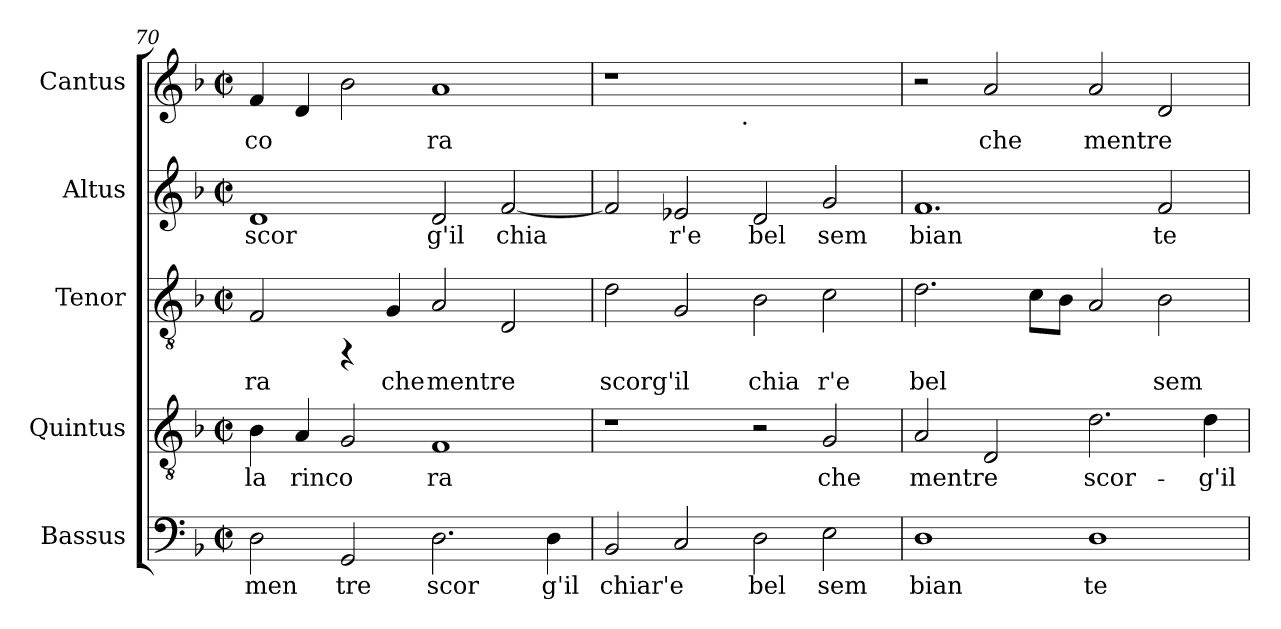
**kern	**text	**kern	**text	**kern	**text	**kern	**text	**kern	**text
*part5	*part5	*part4	*part4	*part3	*part3	*part2	*part2	*part1	*part1
*staff5	*staff5	*staff4	*staff4	*staff3	*staff3	*staff2	*staff2	*staff1	*staff1
*I"Bassus	*	*I"Quintus	*	*I"Tenor	*	*I"Altus	*	*I"Cantus	*
*clefF4	*	*clefGv2	*	*clefGv2	*	*clefG2	*	*clefG2	*
*k[b-]	*	*k[b-]	*	*k[b-]	*	*k[b-]	*	*k[b-]	*
*F:	*	*F:	*	*F:	*	*F:	*	*F:	*
*M2/2	*	*M2/2	*	*M2/2	*	*M2/2	*	*M2/2	*
*met(c|)	*	*met(c|)	*	*met(c|)	*	*met(c|)	*	*met(c|)	*
=70	=70	=70	=70	=70	=70	=70	=70	=70	=70
!	!LO:LY:b:cj	!	!LO:LY:b	!	!LO:LY:b:cj	!	!LO:LY:b	!	!LO:LY:b:cj
2D\	men	4B-\	la	2F/	ra	1d	scor	4f/	co
!	!	!	!LO:LY:b	!	!	!	!	!	!LO:LY:b:cj
.	.	4A/	rinco-	.	.	.	.	4d/	.
!	!LO:LY:b:cj	!	!LO:LY:b	!	!	!	!	!	!LO:LY:b:cj
2GG/	tre	2G/	--	4rFF	.	.	.	2b-\	.
!	!	!	!	!	!LO:LY:b:cj	!	!	!	!
.	.	.	.	4G/	che	.	.	.	.
!	!LO:LY:b:cj	!	!LO:LY:b	!	!LO:LY:b:cj	!	!LO:LY:b	!	!LO:LY:b:cj
2.D\	scor	1F	-ra	2A/	mentre	2d/	g'il	1a	ra
!	!	!	!	!	!LO:LY:b:cj	!	!LO:LY:b	!	!
.	.	.	.	2D/	.	[<2f/	chia	.	.
!	!LO:LY:b:cj	!	!	!	!	!	!	!	!
4D\	g'il	.	.	.	.	.	.	.	.
=71	=71	=71	=71	=71	=71	=71	=71	=71	=71
!	!LO:LY:b:cj	!	!	!	!LO:LY:b:cj	!	!LO:LY:b	!	!
*	*	*	*	*	*	*	*	*^	*
2BB-/	chiar'e	1r	.	2d\	scorg'il	2f/]	.	1r	2ryy	.
!	!LO:LY:b:cj	!	!	!	!LO:LY:b:cj	!	!LO:LY:b	!	!	!
2C/	.	.	.	2G/	.	2e-X/	r'e	.	4...ryy	.
!	!	!	!	!	!	!	!	!	!LO:TX:b:t=.	!
.	.	.	.	.	.	.	.	.	1ryy	.
!	!LO:LY:b:cj	!	!	!	!LO:LY:b:cj	!	!LO:LY:b	!	!	!
2D\	bel	2r	.	2B-\	chia	2d/	bel	1ryy	.	.
!	!LO:LY:b:cj	!	!LO:LY:b	!	!LO:LY:b:cj	!	!LO:LY:b	!	!	!
2E\	sem	2G/	che	2c\	r'e	2g/	sem	.	.	.
.	.	.	.	.	.	.	.	.	32ryy	.
=72	=72	=72	=72	=72	=72	=72	=72	=72	=72	=72
!	!LO:LY:b:cj	!	!LO:LY:b	!	!LO:LY:b:cj	!	!LO:LY:b	!	!	!
*	*	*	*	*	*	*	*	*v	*v	*
1D	bian	2A/	mentre	2.d\	bel	1.f	bian	2r	.
!	!	!	!LO:LY:b	!	!	!	!	!	!LO:LY:b:cj
.	.	2D/	.	.	.	.	.	2a/	che
!	!	!	!	!	!LO:LY:b:cj	!	!	!	!
.	.	.	.	8c\L	.	.	.	.	.
!	!	!	!	!	!LO:LY:b:cj	!	!	!	!
.	.	.	.	8B-\J	.	.	.	.	.
!	!LO:LY:b:cj	!	!LO:LY:b	!	!LO:LY:b:cj	!	!	!	!LO:LY:b:cj
1D	te	2.d\	scor-	2A/	.	.	.	2a/	mentre
!	!	!	!	!	!LO:LY:b:cj	!	!LO:LY:b	!	!LO:LY:b:cj
.	.	.	.	2B-\	sem	2f/	te	2d/	.
!	!	!	!LO:LY:b	!	!	!	!	!	!
.	.	4d\	-g'il	.	.	.	.	.	.
=	=	=	=	=	=	=	=	=	=
*-	*-	*-	*-	*-	*-	*-	*-	*-	*-
